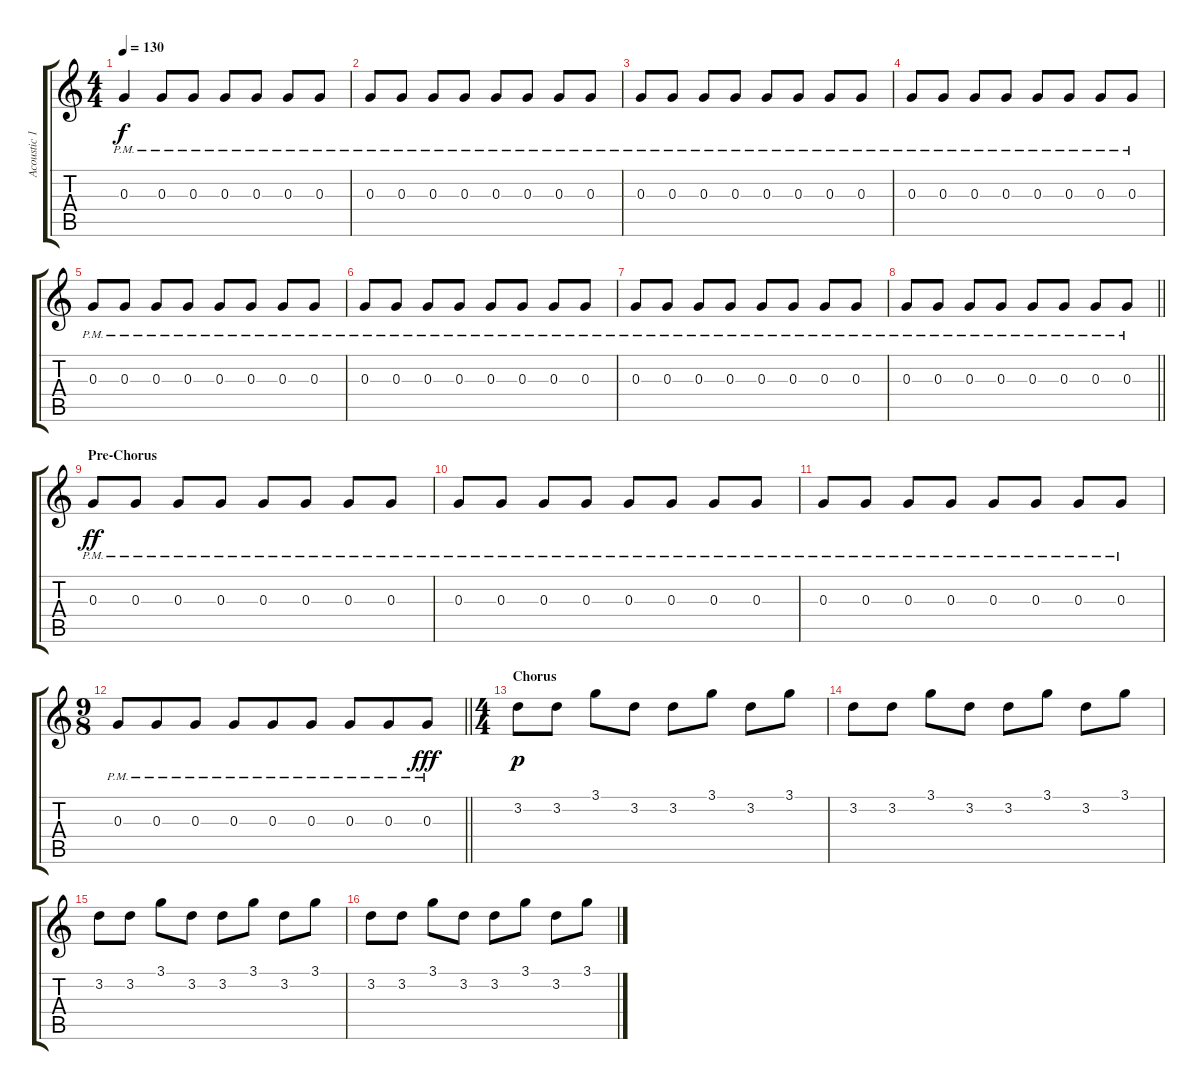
\track ("Acoustic 1" "Acoustic 1") {instrument acousticguitarsteel}
\staff {score tabs}
\tuning (E4 B3 G3 D3 A2 E2) {hide}
\ts (4 4)
\tempo 130
\clef g2
\ks c
0.3{pm}.4{dy f} 0.3{pm}.8 0.3{pm}.8 0.3{pm}.8 0.3{pm}.8 0.3{pm}.8 0.3{pm}.8 |
0.3{pm}.8 0.3{pm}.8 0.3{pm}.8 0.3{pm}.8 0.3{pm}.8 0.3{pm}.8 0.3{pm}.8 0.3{pm}.8 |
0.3{pm}.8 0.3{pm}.8 0.3{pm}.8 0.3{pm}.8 0.3{pm}.8 0.3{pm}.8 0.3{pm}.8 0.3{pm}.8 |
0.3{pm}.8 0.3{pm}.8 0.3{pm}.8 0.3{pm}.8 0.3{pm}.8 0.3{pm}.8 0.3{pm}.8 0.3{pm}.8 |
0.3{pm}.8 0.3{pm}.8 0.3{pm}.8 0.3{pm}.8 0.3{pm}.8 0.3{pm}.8 0.3{pm}.8 0.3{pm}.8 |
0.3{pm}.8 0.3{pm}.8 0.3{pm}.8 0.3{pm}.8 0.3{pm}.8 0.3{pm}.8 0.3{pm}.8 0.3{pm}.8 |
0.3{pm}.8 0.3{pm}.8 0.3{pm}.8 0.3{pm}.8 0.3{pm}.8 0.3{pm}.8 0.3{pm}.8 0.3{pm}.8 |
\barLineRight lightlight
0.3{pm}.8 0.3{pm}.8 0.3{pm}.8 0.3{pm}.8 0.3{pm}.8 0.3{pm}.8 0.3{pm}.8 0.3{pm}.8 |
\section ("" "Pre-Chorus")
0.3{pm}.8{dy ff} 0.3{pm}.8 0.3{pm}.8 0.3{pm}.8 0.3{pm}.8 0.3{pm}.8 0.3{pm}.8 0.3{pm}.8 |
0.3{pm}.8 0.3{pm}.8 0.3{pm}.8 0.3{pm}.8 0.3{pm}.8 0.3{pm}.8 0.3{pm}.8 0.3{pm}.8 |
0.3{pm}.8 0.3{pm}.8 0.3{pm}.8 0.3{pm}.8 0.3{pm}.8 0.3{pm}.8 0.3{pm}.8 0.3{pm}.8 |
\ts (9 8)
\barLineRight lightlight
0.3{pm}.8 0.3{pm}.8 0.3{pm}.8 0.3{pm}.8 0.3{pm}.8 0.3{pm}.8 0.3{pm}.8 0.3{pm}.8 0.3{pm}.8{dy fff} |
\ts (4 4)
\section ("" "Chorus")
3.2.8{dy p} 3.2.8 3.1.8 3.2.8 3.2.8 3.1.8 3.2.8 3.1.8 |
3.2.8 3.2.8 3.1.8 3.2.8 3.2.8 3.1.8 3.2.8 3.1.8 |
3.2.8 3.2.8 3.1.8 3.2.8 3.2.8 3.1.8 3.2.8 3.1.8 |
3.2.8 3.2.8 3.1.8 3.2.8 3.2.8 3.1.8 3.2.8 3.1.8
